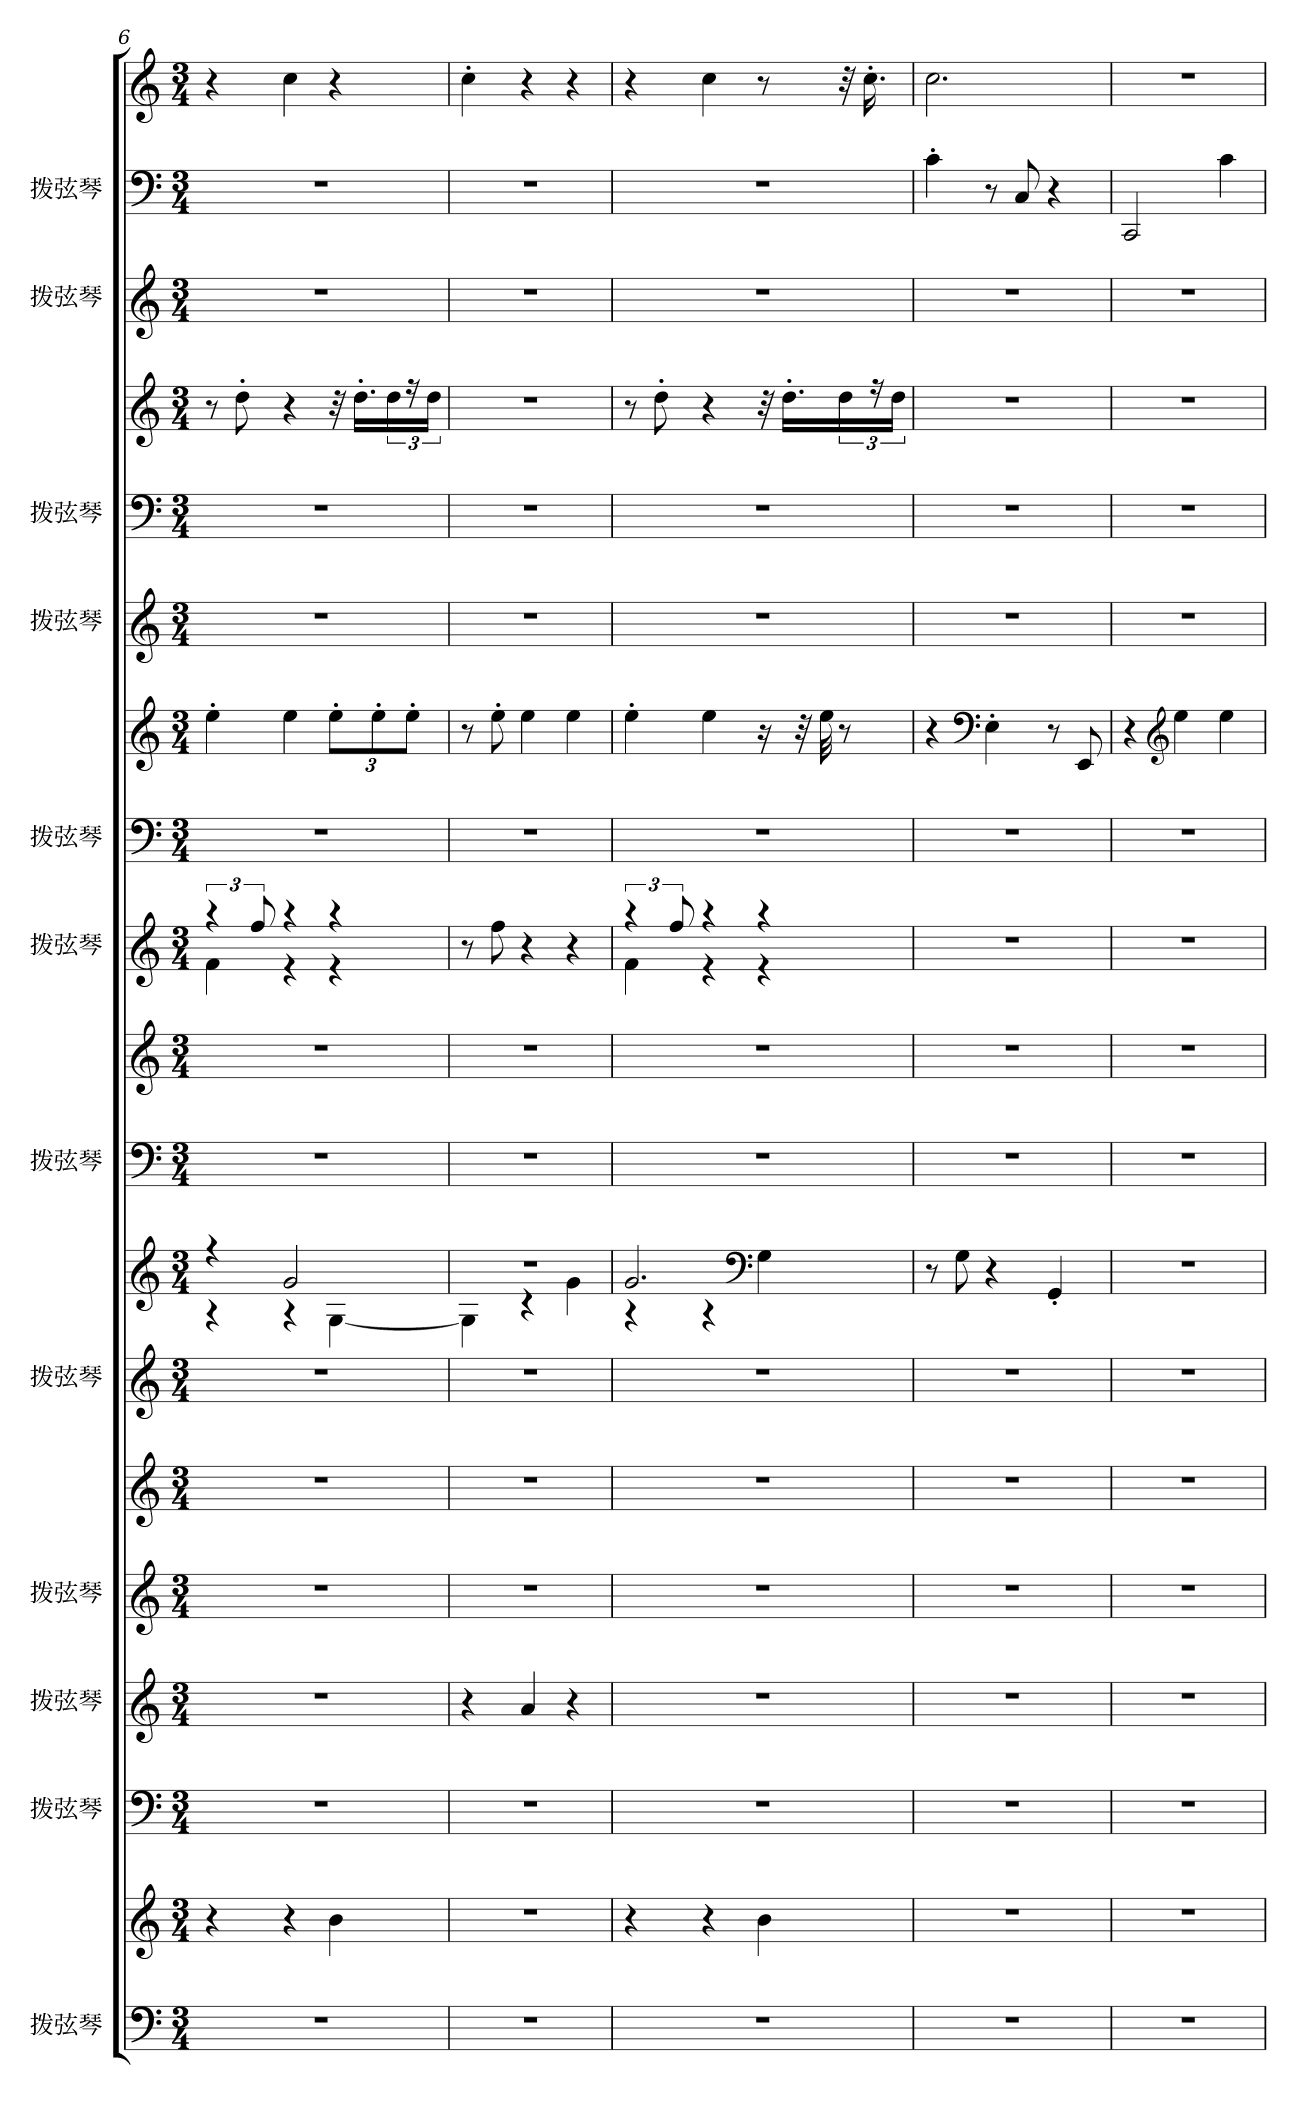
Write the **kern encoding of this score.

**kern	**kern	**kern	**kern	**kern	**kern	**kern	**kern	**kern	**kern	**kern	**kern	**kern	**kern	**kern	**kern	**kern	**kern	**kern
*part12	*part12	*part11	*part10	*part9	*part9	*part8	*part8	*part7	*part7	*part6	*part5	*part5	*part4	*part3	*part3	*part2	*part1	*part1
*staff19	*staff18	*staff17	*staff16	*staff15	*staff14	*staff13	*staff12	*staff11	*staff10	*staff9	*staff8	*staff7	*staff6	*staff5	*staff4	*staff3	*staff2	*staff1
*I"拨弦琴	*	*I"拨弦琴	*I"拨弦琴	*I"拨弦琴	*	*I"拨弦琴	*	*I"拨弦琴	*	*I"拨弦琴	*I"拨弦琴	*	*I"拨弦琴	*I"拨弦琴	*	*I"拨弦琴	*I"拨弦琴	*
!!LO:PB:g=z
*clefF4	*clefG2	*clefF4	*clefG2	*clefG2	*clefG2	*clefG2	*clefG2	*clefF4	*clefG2	*clefG2	*clefF4	*clefG2	*clefG2	*clefF4	*clefG2	*clefG2	*clefF4	*clefG2
*k[]	*k[]	*k[]	*k[]	*k[]	*k[]	*k[]	*k[]	*k[]	*k[]	*k[]	*k[]	*k[]	*k[]	*k[]	*k[]	*k[]	*k[]	*k[]
*M3/4	*M3/4	*M3/4	*M3/4	*M3/4	*M3/4	*M3/4	*M3/4	*M3/4	*M3/4	*M3/4	*M3/4	*M3/4	*M3/4	*M3/4	*M3/4	*M3/4	*M3/4	*M3/4
=6	=6	=6	=6	=6	=6	=6	=6	=6	=6	=6	=6	=6	=6	=6	=6	=6	=6	=6
*	*	*	*	*	*	*	*^	*	*	*^	*	*	*	*	*	*	*	*
2.r	4r	2.r	2.r	2.r	2.r	2.r	4r	4r	2.r	2.r	6r	4f\	2.r	4ee'\	2.r	2.r	8r	2.r	2.r	4r
.	.	.	.	.	.	.	.	.	.	.	.	.	.	.	.	.	8dd'\	.	.	.
.	.	.	.	.	.	.	.	.	.	.	12ff/	.	.	.	.	.	.	.	.	.
.	4r	.	.	.	.	.	2g/	4r	.	.	4r	4r	.	4ee\	.	.	4r	.	.	4cc\
*	*	*	*	*	*	*	*	*	*	*	*	*	*	*Xbrackettup	*	*	*	*	*	*
.	4b\	.	.	.	.	.	.	[4G\	.	.	4r	4r	.	12ee'\L	.	.	32r	.	.	4r
.	.	.	.	.	.	.	.	.	.	.	.	.	.	.	.	.	16.dd'\LL	.	.	.
.	.	.	.	.	.	.	.	.	.	.	.	.	.	12ee'\	.	.	.	.	.	.
.	.	.	.	.	.	.	.	.	.	.	.	.	.	.	.	.	24dd\JJ	.	.	.
.	.	.	.	.	.	.	.	.	.	.	.	.	.	12ee'\J	.	.	24r	.	.	.
.	.	.	.	.	.	.	.	.	.	.	.	.	.	.	.	.	24dd\	.	.	.
*	*	*	*	*	*	*	*	*	*	*	*v	*v	*	*	*	*	*	*	*	*
=7	=7	=7	=7	=7	=7	=7	=7	=7	=7	=7	=7	=7	=7	=7	=7	=7	=7	=7	=7
2.r	2.r	2.r	4r	2.r	2.r	2.r	2.r	4G\]	2.r	2.r	8r	2.r	8r	2.r	2.r	2.r	2.r	2.r	4cc'\
.	.	.	.	.	.	.	.	.	.	.	8ff\	.	8ee'\	.	.	.	.	.	.
.	.	.	4a/	.	.	.	.	4r	.	.	4r	.	4ee\	.	.	.	.	.	4r
.	.	.	4r	.	.	.	.	4g\	.	.	4r	.	4ee\	.	.	.	.	.	4r
=8	=8	=8	=8	=8	=8	=8	=8	=8	=8	=8	=8	=8	=8	=8	=8	=8	=8	=8	=8
*	*	*	*	*	*	*	*	*	*	*	*^	*	*	*	*	*	*	*	*
2.r	4r	2.r	2.r	2.r	2.r	2.r	2.g/	4r	2.r	2.r	6r	4f\	2.r	4ee'\	2.r	2.r	8r	2.r	2.r	4r
.	.	.	.	.	.	.	.	.	.	.	.	.	.	.	.	.	8dd'\	.	.	.
.	.	.	.	.	.	.	.	.	.	.	12ff/	.	.	.	.	.	.	.	.	.
.	4r	.	.	.	.	.	.	4r	.	.	4r	4r	.	4ee\	.	.	4r	.	.	4cc\
*	*	*	*	*	*	*	*clefF4	*	*	*	*	*	*	*	*	*	*	*	*	*
.	4b\	.	.	.	.	.	.	4G\	.	.	4r	4r	.	16r	.	.	32r	.	.	8r
.	.	.	.	.	.	.	.	.	.	.	.	.	.	.	.	.	16.dd'\LL	.	.	.
.	.	.	.	.	.	.	.	.	.	.	.	.	.	32r	.	.	.	.	.	.
.	.	.	.	.	.	.	.	.	.	.	.	.	.	32ee\	.	.	.	.	.	.
.	.	.	.	.	.	.	.	.	.	.	.	.	.	8r	.	.	24dd\JJ	.	.	32r
.	.	.	.	.	.	.	.	.	.	.	.	.	.	.	.	.	.	.	.	16.cc'\
.	.	.	.	.	.	.	.	.	.	.	.	.	.	.	.	.	24r	.	.	.
.	.	.	.	.	.	.	.	.	.	.	.	.	.	.	.	.	24dd\	.	.	.
*	*	*	*	*	*	*	*v	*v	*	*	*v	*v	*	*	*	*	*	*	*	*
=9	=9	=9	=9	=9	=9	=9	=9	=9	=9	=9	=9	=9	=9	=9	=9	=9	=9	=9
2.r	2.r	2.r	2.r	2.r	2.r	2.r	8r	2.r	2.r	2.r	2.r	4r	2.r	2.r	2.r	2.r	4c'\	2.cc\
.	.	.	.	.	.	.	8G\	.	.	.	.	.	.	.	.	.	.	.
*	*	*	*	*	*	*	*	*	*	*	*	*clefF4	*	*	*	*	*	*
.	.	.	.	.	.	.	4r	.	.	.	.	4E'\	.	.	.	.	8r	.
.	.	.	.	.	.	.	.	.	.	.	.	.	.	.	.	.	8C/	.
.	.	.	.	.	.	.	4GG'/	.	.	.	.	8r	.	.	.	.	4r	.
.	.	.	.	.	.	.	.	.	.	.	.	8EE/	.	.	.	.	.	.
=10	=10	=10	=10	=10	=10	=10	=10	=10	=10	=10	=10	=10	=10	=10	=10	=10	=10	=10
2.r	2.r	2.r	2.r	2.r	2.r	2.r	2.r	2.r	2.r	2.r	2.r	4r	2.r	2.r	2.r	2.r	2CC/	2.r
*	*	*	*	*	*	*	*	*	*	*	*	*clefG2	*	*	*	*	*	*
.	.	.	.	.	.	.	.	.	.	.	.	4ee\	.	.	.	.	.	.
.	.	.	.	.	.	.	.	.	.	.	.	4ee\	.	.	.	.	4c\	.
=	=	=	=	=	=	=	=	=	=	=	=	=	=	=	=	=	=	=
*-	*-	*-	*-	*-	*-	*-	*-	*-	*-	*-	*-	*-	*-	*-	*-	*-	*-	*-
